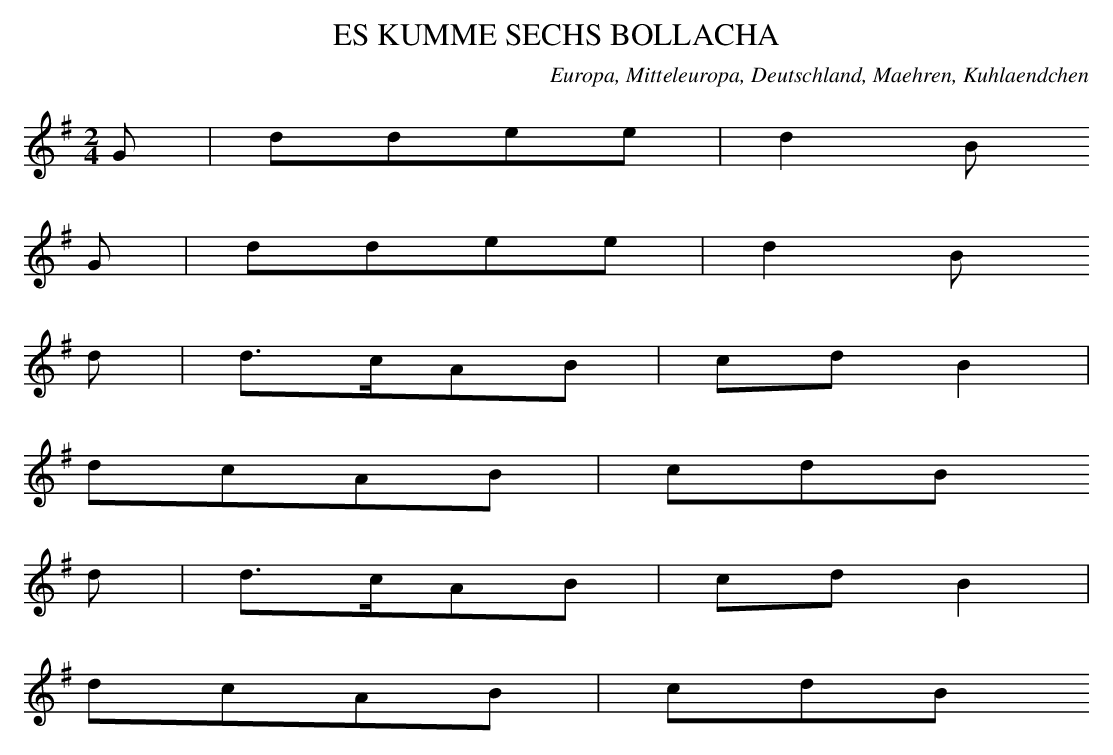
X:1
T: ES KUMME SECHS BOLLACHA
O: Europa, Mitteleuropa, Deutschland, Maehren, Kuhlaendchen
M: 2/4
L: 1/16
K: G
G2 | d2d2e2e2 | d4B2
G2 | d2d2e2e2 | d4B2
d2 | d3cA2B2 | c2d2B4 |
d2c2A2B2 | c2d2B2
d2 | d3cA2B2 | c2d2B4 |
d2c2A2B2 | c2d2B2
